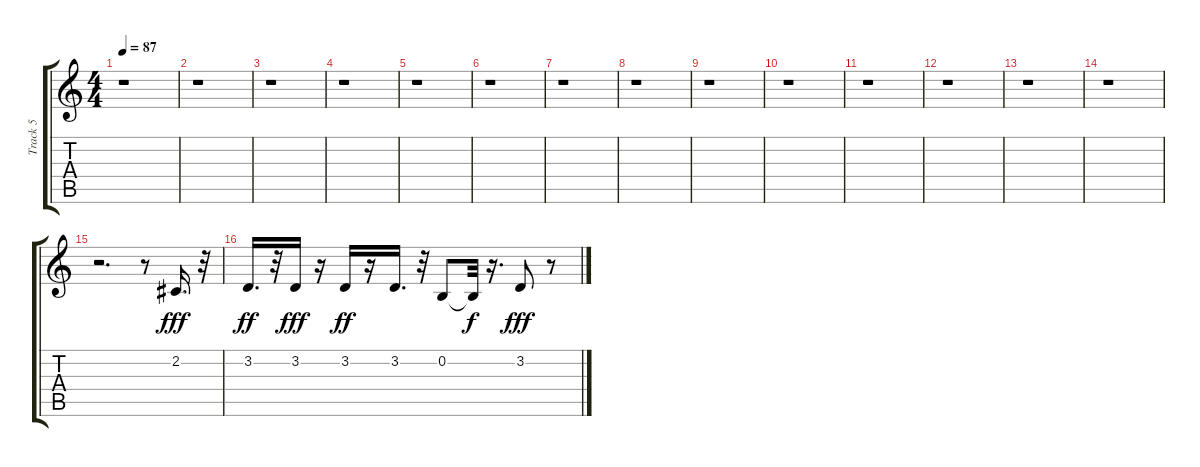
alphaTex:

\track ("Track 5" "Track 5") {instrument choiraahs}
\staff {score tabs}
\tuning (E4 B3 G3 D3 A2 E2) {hide}
\ts (4 4)
\tempo 87
\clef g2
\ks c
r.1{dy fff} |
r.1 |
r.1 |
r.1 |
r.1 |
r.1 |
r.1 |
r.1 |
r.1 |
r.1 |
r.1 |
r.1 |
r.1 |
r.1 |
r.2{d} r.8 2.2.16{d} r.32 |
3.2.16{d dy ff} r.32 3.2.16{dy fff} r.16 3.2.16{dy ff} r.16 3.2.16{d} r.32 0.2.8 0.2{t}.32{dy f} r.16{d} 3.2.8{dy fff} r.8
